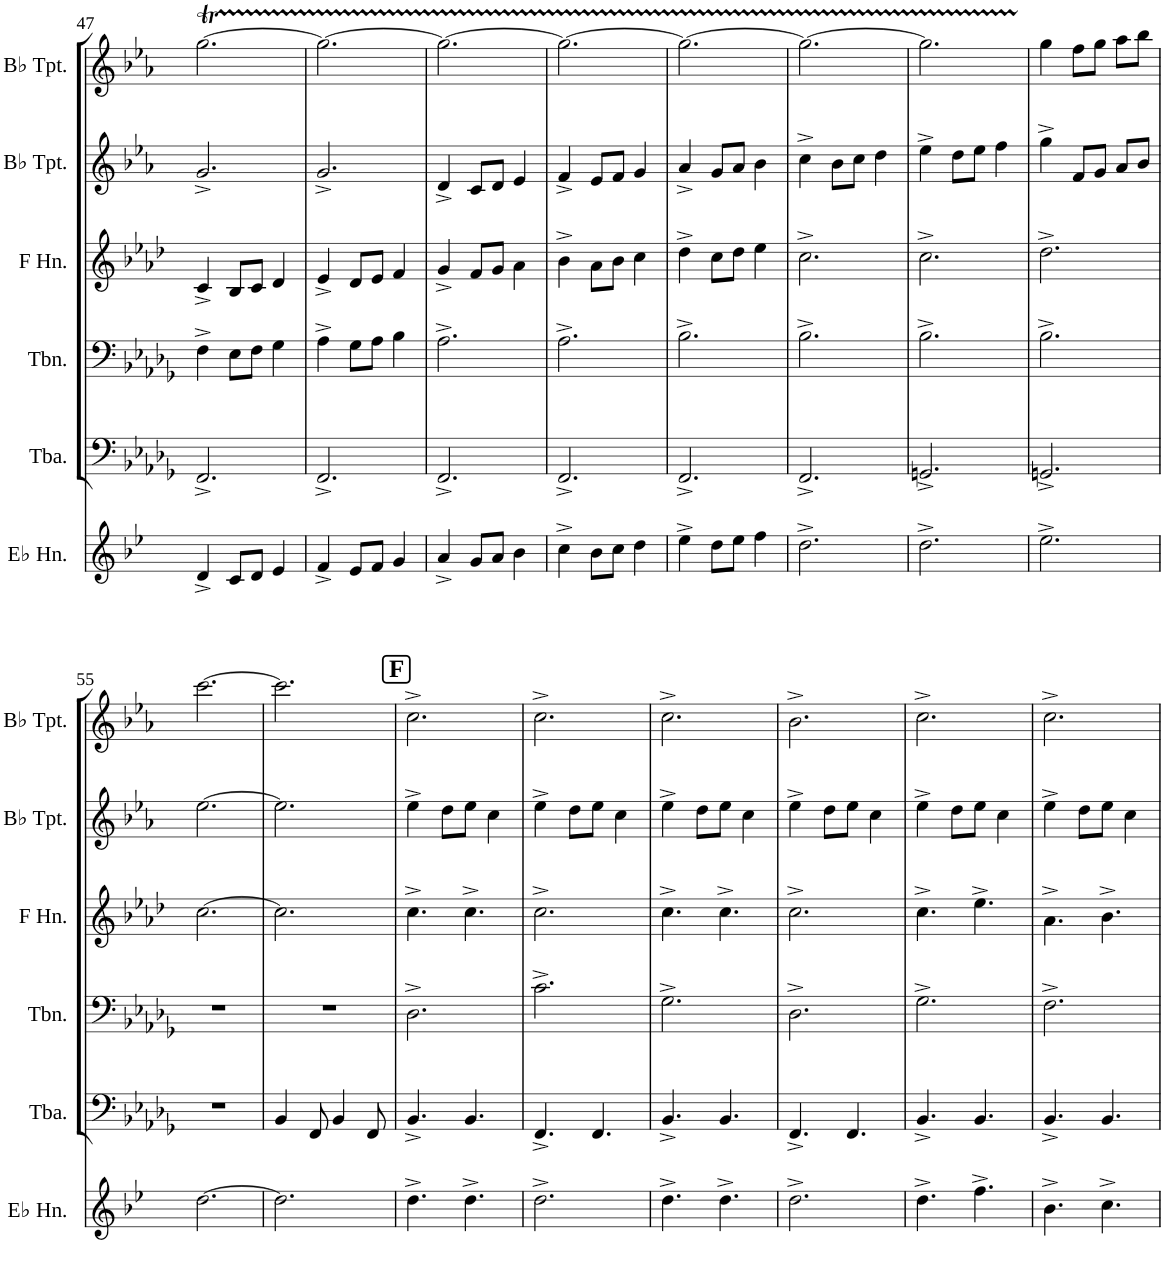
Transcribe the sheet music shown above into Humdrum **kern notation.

**kern	**kern	**kern	**kern	**kern	**kern
*part6	*part5	*part4	*part3	*part2	*part1
*staff6	*staff5	*staff4	*staff3	*staff2	*staff1
*I"Horn in Eb	*I"Tuba	*I"Trombone	*I"Horn in F	*I"Bb Trumpet	*I"Bb Trumpet
*	*I'Tba.	*I'Tbn.	*	*I'Bb Tpt.	*I'Bb Tpt.
!!LO:PB:g=z
*clefG2	*clefF4	*clefF4	*clefG2	*clefG2	*clefG2
*Trd5c9	*	*	*Trd4c7	*Trd1c2	*Trd1c2
*k[b-e-]	*k[b-e-a-d-g-]	*k[b-e-a-d-g-]	*k[b-e-a-d-]	*k[b-e-a-]	*k[b-e-a-]
*B-:	*D-:	*D-:	*A-:	*E-:	*E-:
*M3/4	*M3/4	*M3/4	*M3/4	*M3/4	*M3/4
=47	=47	=47	=47	=47	=47
4d^/	2.FF^/	4F^\	4c^/	2.g^/	[2.ggt\
8c/L	.	8E-\L	8B-/L	.	.
8d/J	.	8F\J	8c/J	.	.
4e-/	.	4G-\	4d-/	.	.
=48	=48	=48	=48	=48	=48
4f^/	2.FF^/	4A-^\	4e-^/	2.g^/	2.gg\_
8e-/L	.	8G-\L	8d-/L	.	.
8f/J	.	8A-\J	8e-/J	.	.
4g/	.	4B-\	4f/	.	.
=49	=49	=49	=49	=49	=49
4a^/	2.FF^/	2.A-^\	4g^/	4d^/	2.gg\_
8g/L	.	.	8f/L	8c/L	.
8a/J	.	.	8g/J	8d/J	.
4b-\	.	.	4a-\	4e-/	.
=50	=50	=50	=50	=50	=50
4cc^\	2.FF^/	2.A-^\	4b-^\	4f^/	2.gg\_
8b-\L	.	.	8a-\L	8e-/L	.
8cc\J	.	.	8b-\J	8f/J	.
4dd\	.	.	4cc\	4g/	.
=51	=51	=51	=51	=51	=51
4ee-^\	2.FF^/	2.B-^\	4dd-^\	4a-^/	2.gg\_
8dd\L	.	.	8cc\L	8g/L	.
8ee-\J	.	.	8dd-\J	8a-/J	.
4ff\	.	.	4ee-\	4b-\	.
=52	=52	=52	=52	=52	=52
2.dd^\	2.FF^/	2.B-^\	2.cc^\	4cc^\	2.gg\_
.	.	.	.	8b-\L	.
.	.	.	.	8cc\J	.
.	.	.	.	4dd\	.
=53	=53	=53	=53	=53	=53
2.dd^\	2.GGn^/	2.B-^\	2.cc^\	4ee-^\	2.ggTTT\]
.	.	.	.	8dd\L	.
.	.	.	.	8ee-\J	.
.	.	.	.	4ff\	.
=54	=54	=54	=54	=54	=54
2.ee-^\	2.GGn^/	2.B-^\	2.dd-^\	4gg^\	4gg\
.	.	.	.	8f/L	8ff\L
.	.	.	.	8g/J	8gg\J
.	.	.	.	8a-/L	8aa-\L
.	.	.	.	8b-/J	8bb-\J
!!LO:LB:g=z
=55	=55	=55	=55	=55	=55
[2.dd\	2.r	2.r	[2.cc\	[2.ee-\	[2.ccc\
=56	=56	=56	=56	=56	=56
2.dd\]	4BB-/	2.r	2.cc\]	2.ee-\]	2.ccc\]
.	8FF/	.	.	.	.
.	4BB-/	.	.	.	.
.	8FF/	.	.	.	.
!!LO:REH:place=s1:a:B:cj:fs=14:t=F
=57	=57	=57	=57	=57	=57
4.dd^\	4.BB-^/	2.D-^\	4.cc^\	4ee-^\	2.cc^\
.	.	.	.	8dd\L	.
4.dd^\	4.BB-/	.	4.cc^\	8ee-\J	.
.	.	.	.	4cc\	.
=58	=58	=58	=58	=58	=58
2.dd^\	4.FF^/	2.c^\	2.cc^\	4ee-^\	2.cc^\
.	.	.	.	8dd\L	.
.	4.FF/	.	.	8ee-\J	.
.	.	.	.	4cc\	.
=59	=59	=59	=59	=59	=59
4.dd^\	4.BB-^/	2.G-^\	4.cc^\	4ee-^\	2.cc^\
.	.	.	.	8dd\L	.
4.dd^\	4.BB-/	.	4.cc^\	8ee-\J	.
.	.	.	.	4cc\	.
=60	=60	=60	=60	=60	=60
2.dd^\	4.FF^/	2.D-^\	2.cc^\	4ee-^\	2.b-^\
.	.	.	.	8dd\L	.
.	4.FF/	.	.	8ee-\J	.
.	.	.	.	4cc\	.
=61	=61	=61	=61	=61	=61
4.dd^\	4.BB-^/	2.G-^\	4.cc^\	4ee-^\	2.cc^\
.	.	.	.	8dd\L	.
4.ff^\	4.BB-/	.	4.ee-^\	8ee-\J	.
.	.	.	.	4cc\	.
=62	=62	=62	=62	=62	=62
4.b-^\	4.BB-^/	2.F^\	4.a-^\	4ee-^\	2.cc^\
.	.	.	.	8dd\L	.
4.cc^\	4.BB-/	.	4.b-^\	8ee-\J	.
.	.	.	.	4cc\	.
=	=	=	=	=	=
*-	*-	*-	*-	*-	*-
